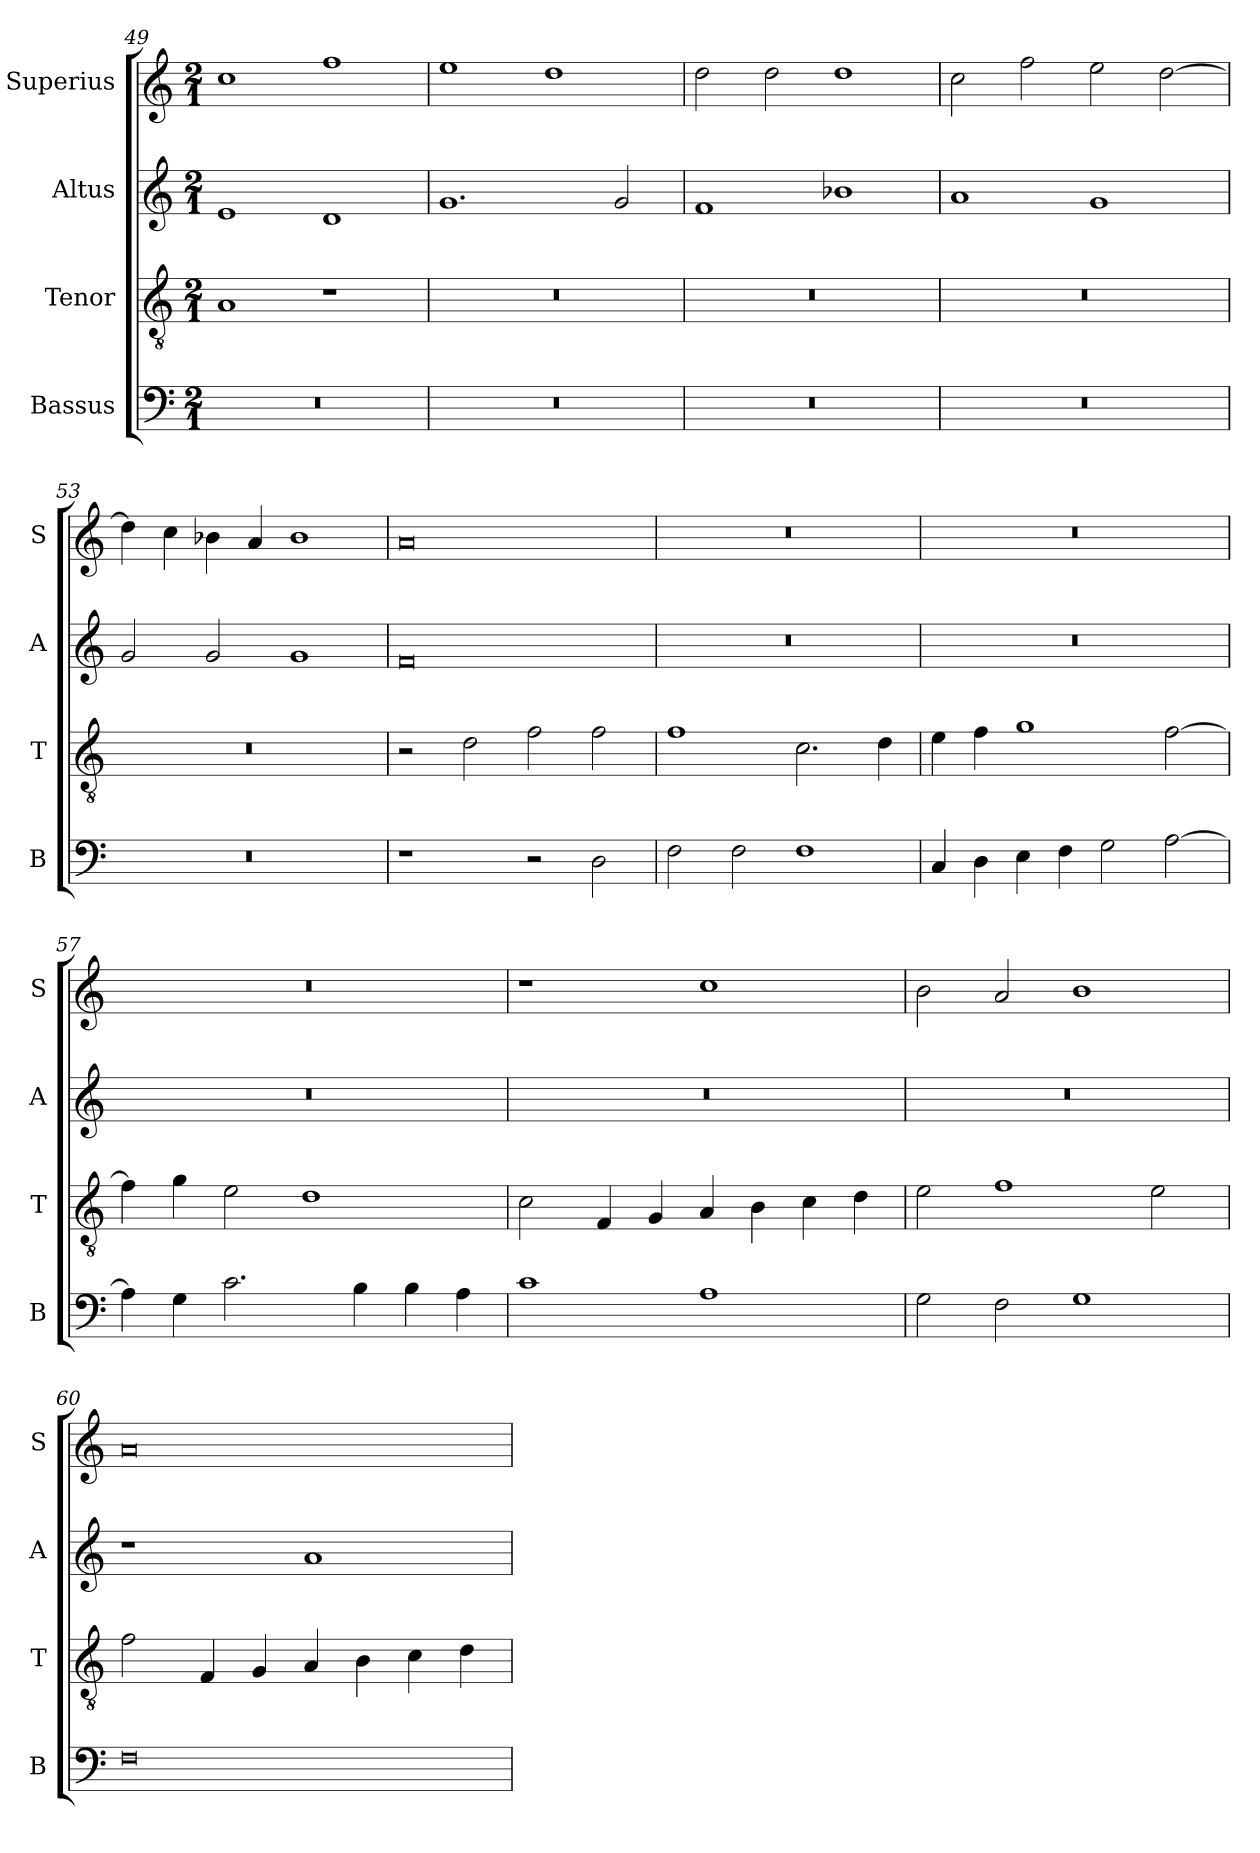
**kern	**kern	**kern	**kern
*part4	*part3	*part2	*part1
*staff4	*staff3	*staff2	*staff1
*I"Bassus	*I"Tenor	*I"Altus	*I"Superius
*I'B	*I'T	*I'A	*I'S
*clefF4	*clefGv2	*clefG2	*clefG2
*k[]	*k[]	*k[]	*k[]
*M2/1	*M2/1	*M2/1	*M2/1
=49	=49	=49	=49
0r	1A	1e	1cc
.	1r	1d	1ff
=50	=50	=50	=50
0r	0r	1.g	1ee
.	.	.	1dd
.	.	2g/	.
=51	=51	=51	=51
0r	0r	1f	2dd\
.	.	.	2dd\
.	.	1b-X	1dd
=52	=52	=52	=52
0r	0r	1a	2cc\
.	.	.	2ff\
.	.	1g	2ee\
.	.	.	[2dd\
=53	=53	=53	=53
0r	0r	2g/	4dd\]
.	.	.	4cc\
.	.	2g/	4b-X\
.	.	.	4a/
.	.	1g	1b-
=54	=54	=54	=54
1r	2r	0f	0a
.	2d\	.	.
2r	2f\	.	.
2D\	2f\	.	.
=55	=55	=55	=55
2F\	1f	0r	0r
2F\	.	.	.
1F	2.c\	.	.
.	4d\	.	.
=56	=56	=56	=56
4C/	4e\	0r	0r
4D\	4f\	.	.
4E\	1g	.	.
4F\	.	.	.
2G\	.	.	.
[2A\	[2f\	.	.
=57	=57	=57	=57
4A\]	4f\]	0r	0r
4G\	4g\	.	.
2.c\	2e\	.	.
.	1d	.	.
4B\	.	.	.
4B\	.	.	.
4A\	.	.	.
=58	=58	=58	=58
1c	2c\	0r	1r
.	4F/	.	.
.	4G/	.	.
1A	4A/	.	1cc
.	4B\	.	.
.	4c\	.	.
.	4d\	.	.
=59	=59	=59	=59
2G\	2e\	0r	2b\
2F\	1f	.	2a/
1G	.	.	1b
.	2e\	.	.
=60	=60	=60	=60
0F	2f\	1r	0a
.	4F/	.	.
.	4G/	.	.
.	4A/	1a	.
.	4B\	.	.
.	4c\	.	.
.	4d\	.	.
=	=	=	=
*-	*-	*-	*-
